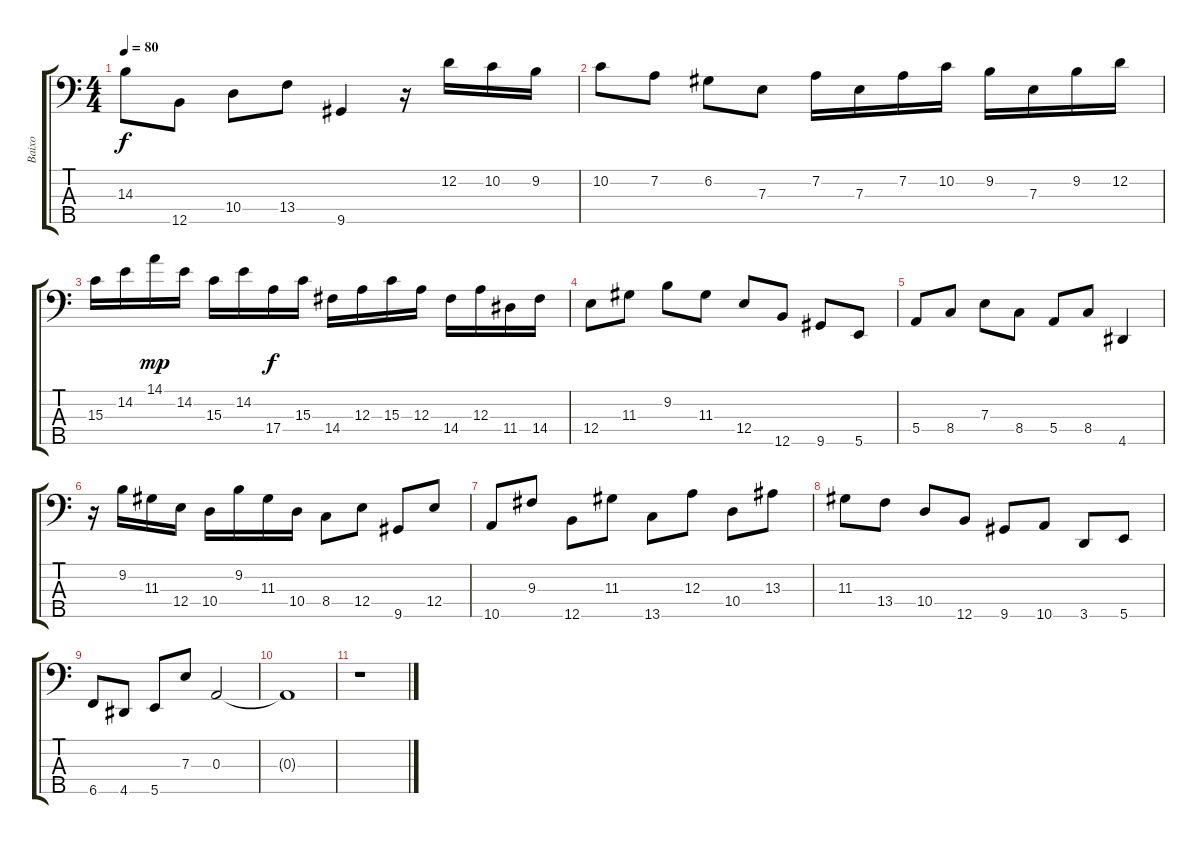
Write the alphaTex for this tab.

\track ("Baixo" "Baixo") {instrument electricbassfinger}
\staff {score tabs}
\tuning (G2 D2 A1 E1 B0) {hide}
\ts (4 4)
\tempo 80
\clef f4
\ks c
14.3.8{dy f volume 13 instrument electricbassfinger} 12.5.8 10.4.8 13.4.8 9.5.4 r.16 12.2.16 10.2.16 9.2.16 |
10.2.8 7.2.8 6.2.8 7.3.8 7.2.16 7.3.16 7.2.16 10.2.16 9.2.16 7.3.16 9.2.16 12.2.16 |
15.3.16 14.2.16 14.1.16{dy mp} 14.2.16 15.3.16 14.2.16 17.4.16{dy f} 15.3.16 14.4.16 12.3.16 15.3.16 12.3.16 14.4.16 12.3.16 11.4.16 14.4.16 |
12.4.8 11.3.8 9.2.8 11.3.8 12.4.8 12.5.8 9.5.8 5.5.8 |
5.4.8 8.4.8 7.3.8 8.4.8 5.4.8 8.4.8 4.5.4 |
r.16 9.2.16 11.3.16 12.4.16 10.4.16 9.2.16 11.3.16 10.4.16 8.4.8 12.4.8 9.5.8 12.4.8 |
10.5.8 9.3.8 12.5.8 11.3.8 13.5.8 12.3.8 10.4.8 13.3.8 |
11.3.8 13.4.8 10.4.8 12.5.8 9.5.8 10.5.8 3.5.8 5.5.8 |
6.5.8 4.5.8 5.5.8 7.3.8 0.3.2 |
0.3{t}.1 |
r.1
